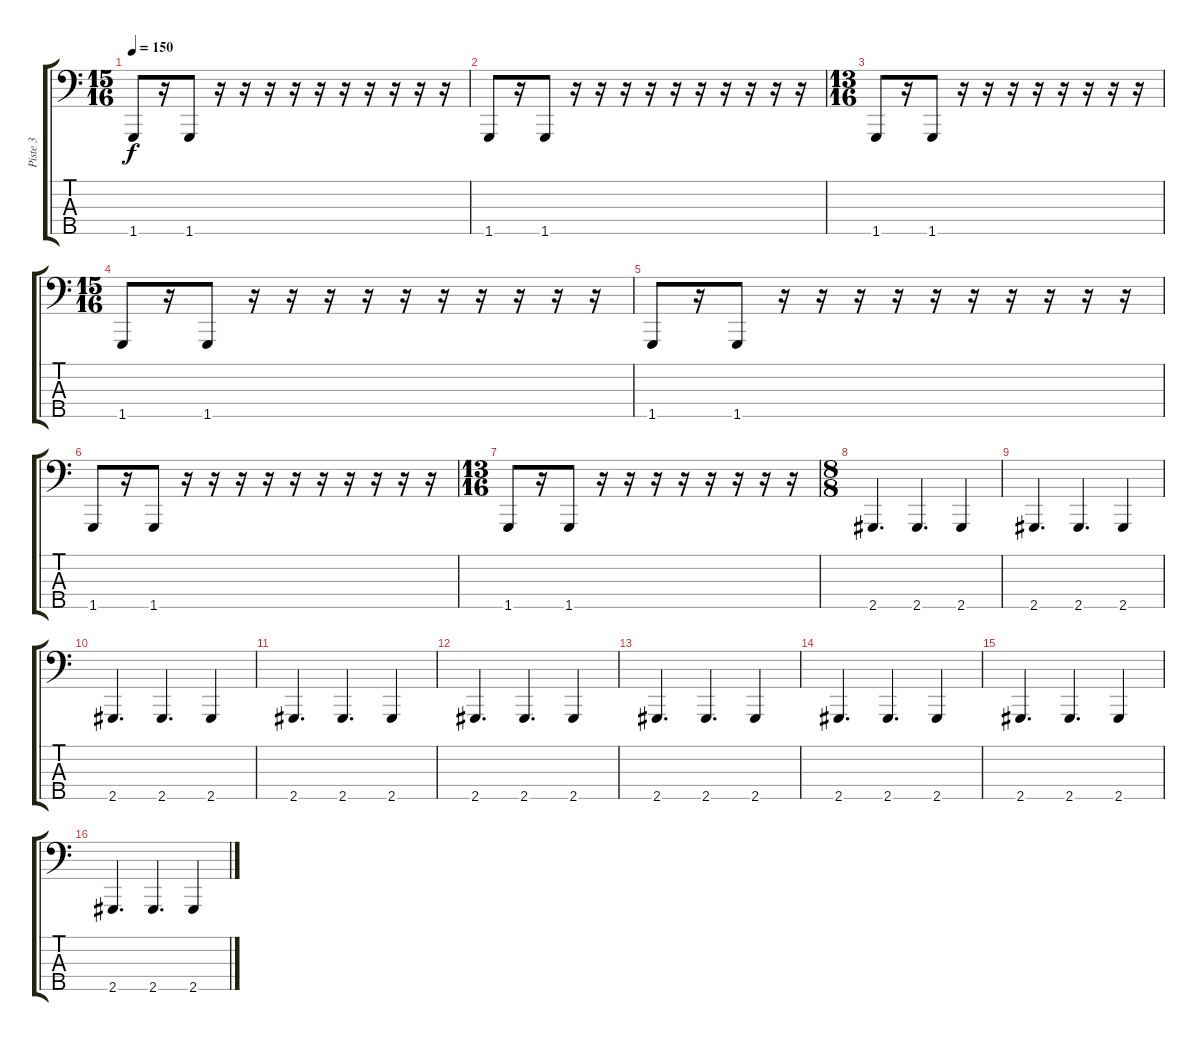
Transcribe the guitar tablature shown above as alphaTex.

\track ("Piste 3" "Piste 3") {instrument electricbasspick}
\staff {score tabs}
\tuning (D2 A1 E1 B0 Gb0) {hide}
\ts (15 16)
\tempo 150
\clef f4
\ks c
1.5.8{dy f} r.16 1.5.8 r.16 r.16 r.16 r.16 r.16 r.16 r.16 r.16 r.16 r.16 |
1.5.8 r.16 1.5.8 r.16 r.16 r.16 r.16 r.16 r.16 r.16 r.16 r.16 r.16 |
\ts (13 16)
1.5.8 r.16 1.5.8 r.16 r.16 r.16 r.16 r.16 r.16 r.16 r.16 |
\ts (15 16)
1.5.8 r.16 1.5.8 r.16 r.16 r.16 r.16 r.16 r.16 r.16 r.16 r.16 r.16 |
1.5.8 r.16 1.5.8 r.16 r.16 r.16 r.16 r.16 r.16 r.16 r.16 r.16 r.16 |
1.5.8 r.16 1.5.8 r.16 r.16 r.16 r.16 r.16 r.16 r.16 r.16 r.16 r.16 |
\ts (13 16)
1.5.8 r.16 1.5.8 r.16 r.16 r.16 r.16 r.16 r.16 r.16 r.16 |
\ts (8 8)
2.5.4{d} 2.5.4{d} 2.5.4 |
2.5.4{d} 2.5.4{d} 2.5.4 |
2.5.4{d} 2.5.4{d} 2.5.4 |
2.5.4{d} 2.5.4{d} 2.5.4 |
2.5.4{d} 2.5.4{d} 2.5.4 |
2.5.4{d} 2.5.4{d} 2.5.4 |
2.5.4{d} 2.5.4{d} 2.5.4 |
2.5.4{d} 2.5.4{d} 2.5.4 |
2.5.4{d} 2.5.4{d} 2.5.4
